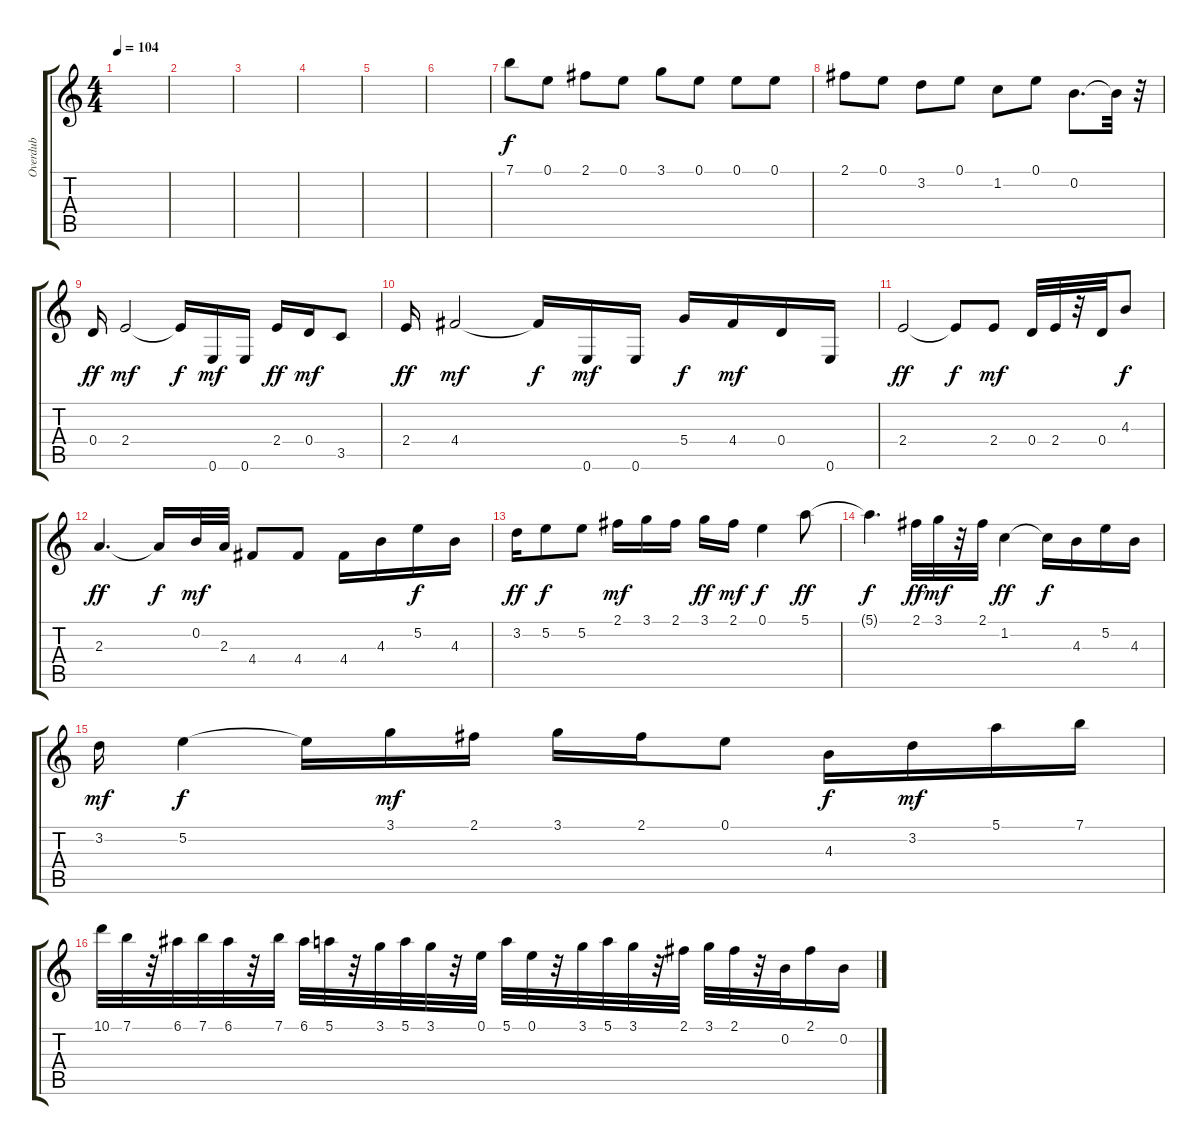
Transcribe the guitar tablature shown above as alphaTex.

\track ("Overdub" "Overdub") {instrument distortionguitar}
\staff {score tabs}
\tuning (E4 B3 G3 D3 A2 E2) {hide}
\ts (4 4)
\tempo 104
\clef g2
\ks c
|
|
|
|
|
|
7.1.8 0.1.8 2.1.8 0.1.8 3.1.8 0.1.8 0.1.8 0.1.8 |
2.1.8 0.1.8 3.2.8 0.1.8 1.2.8 0.1.8 0.2.8{d} 0.2{t}.32{dy f} r.32 |
0.4.16{dy ff instrument overdrivenguitar} 2.4.2{dy mf} 2.4{t}.16{dy f} 0.6.16{dy mf} 0.6.16 2.4.16{dy ff} 0.4.16{dy mf} 3.5.8 |
2.4.16{dy ff} 4.4.2{dy mf} 4.4{t}.16{dy f} 0.6.16{dy mf} 0.6.16 5.4.16{dy f} 4.4.16{dy mf} 0.4.16 0.6.16 |
2.4.2{dy ff} 2.4{t}.8{dy f} 2.4.8{dy mf} 0.4.32 2.4.32 r.32 0.4.32 4.3.8{dy f} |
2.3.4{d dy ff} 2.3{t}.16{dy f} 0.2.32{dy mf} 2.3.32 4.4.8 4.4.8 4.4.16 4.3.16 5.2.16{dy f} 4.3.16 |
3.2.16{dy ff} 5.2.8{dy f} 5.2.8 2.1.16{dy mf} 3.1.16 2.1.16 3.1.16{dy ff} 2.1.16{dy mf} 0.1.4{dy f} 5.1.8{dy ff} |
5.1{t}.4{d dy f} 2.1.32{dy ff} 3.1.32{dy mf} r.32 2.1.32 1.2.4{dy ff} 1.2{t}.16{dy f} 4.3.16 5.2.16 4.3.16 |
3.2.16{dy mf} 5.2.4{dy f} 5.2{t}.16 3.1.16{dy mf} 2.1.16 3.1.16 2.1.16 0.1.8 4.3.16{dy f} 3.2.16{dy mf} 5.1.16 7.1.16 |
10.1.32 7.1.32 r.32 6.1.32 7.1.32 6.1.32 r.32 7.1.32 6.1.32 5.1.32 r.32 3.1.32 5.1.32 3.1.32 r.32 0.1.32 5.1.32 0.1.32 r.32 3.1.32 5.1.32 3.1.32 r.32 2.1.32 3.1.32 2.1.32 r.32 0.2.32 2.1.16 0.2.16
